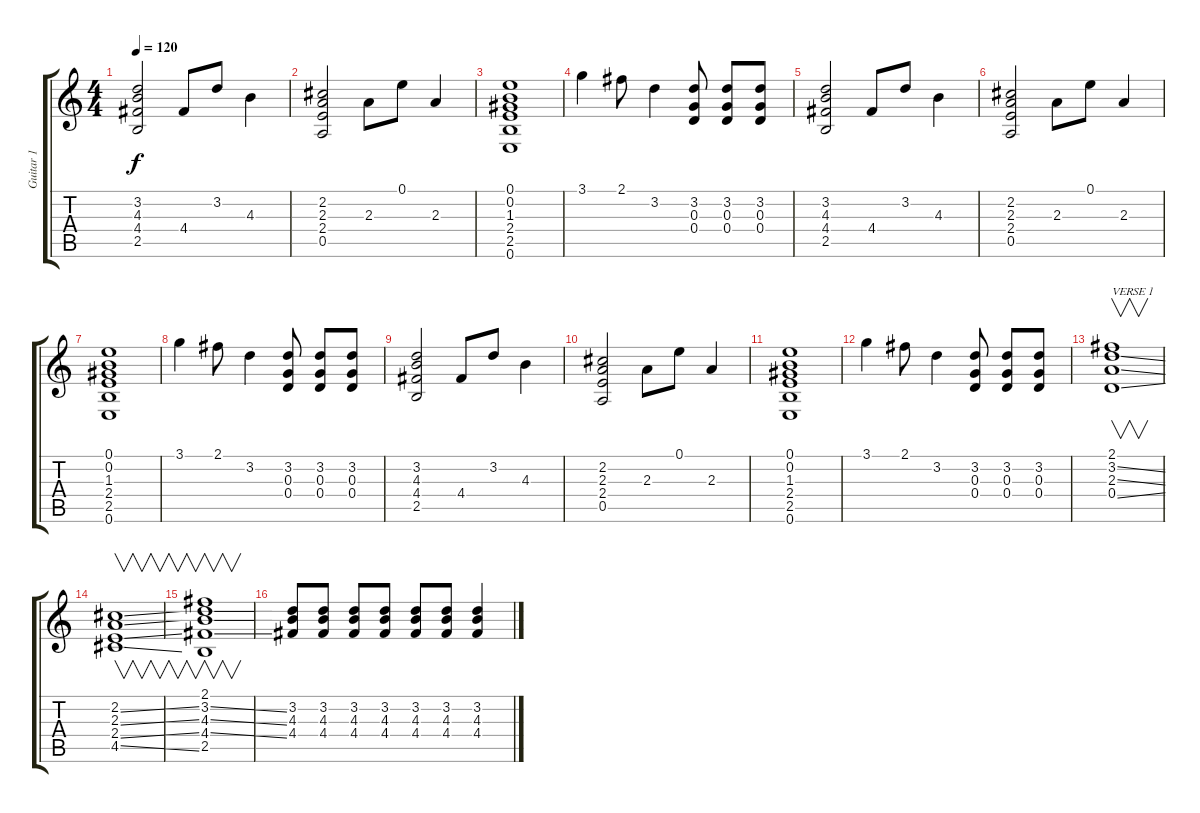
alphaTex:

\track ("Guitar 1" "Guitar 1") {instrument acousticguitarsteel}
\staff {score tabs}
\tuning (E4 B3 G3 D3 A2 E2) {hide}
\ts (4 4)
\tempo 120
\clef g2
\ks c
(3.2 4.3 4.4 2.5).2{dy f instrument acousticguitarsteel} 4.4.8 3.2.8 4.3.4 |
(2.2 2.3 2.4 0.5).2 2.3.8 0.1.8 2.3.4 |
(0.1 0.2 1.3 2.4 2.5 0.6).1 |
3.1.4 2.1.8 3.2.4 (3.2 0.3 0.4).8 (3.2 0.3 0.4).8 (3.2 0.3 0.4).8 |
(3.2 4.3 4.4 2.5).2 4.4.8 3.2.8 4.3.4 |
(2.2 2.3 2.4 0.5).2 2.3.8 0.1.8 2.3.4 |
(0.1 0.2 1.3 2.4 2.5 0.6).1 |
3.1.4 2.1.8 3.2.4 (3.2 0.3 0.4).8 (3.2 0.3 0.4).8 (3.2 0.3 0.4).8 |
(3.2 4.3 4.4 2.5).2 4.4.8 3.2.8 4.3.4 |
(2.2 2.3 2.4 0.5).2 2.3.8 0.1.8 2.3.4 |
(0.1 0.2 1.3 2.4 2.5 0.6).1 |
3.1.4 2.1.8 3.2.4 (3.2 0.3 0.4).8 (3.2 0.3 0.4).8 (3.2 0.3 0.4).8 |
(2.1 3.2{ss} 2.3{ss} 0.4{ss}).1{v txt "VERSE 1"} |
(2.2{ss} 2.3{ss} 2.4{ss} 4.5{ss}).1{v} |
(2.1 3.2{ss} 4.3{ss} 4.4{ss} 2.5).1{v} |
(3.2 4.3 4.4).8 (3.2 4.3 4.4).8 (3.2 4.3 4.4).8 (3.2 4.3 4.4).8 (3.2 4.3 4.4).8 (3.2 4.3 4.4).8 (3.2{ss} 4.3{ss} 4.4{ss}).4
